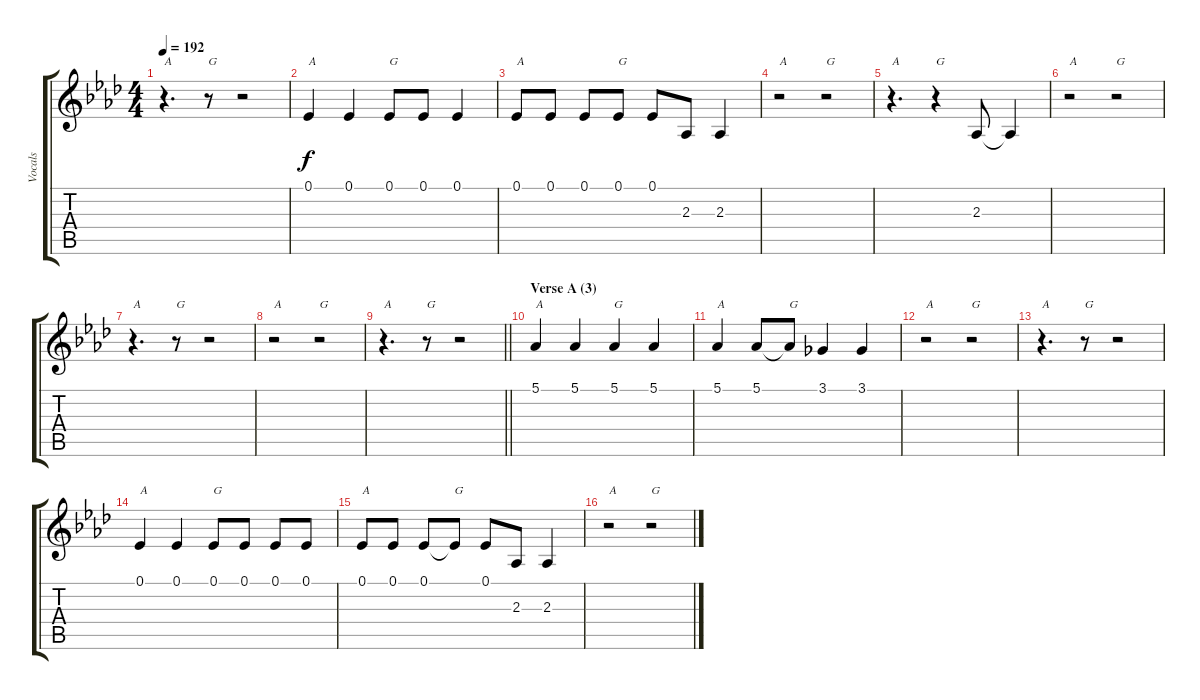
\track ("Vocals" "Vocals") {instrument sopranosax}
\staff {score tabs}
\tuning (Eb4 Bb3 Gb3 Db3 Ab2 Eb2) {hide}
\ts (4 4)
\tempo 192
\clef g2
\ks ab
r.4{d txt "A" dy f} r.8{txt "G"} r.2 |
0.1.4{txt "A"} 0.1.4 0.1.8{txt "G"} 0.1.8 0.1.4 |
0.1.8{txt "A"} 0.1.8 0.1.8 0.1.8{txt "G"} 0.1.8 2.3.8 2.3.4 |
r.2{txt "A"} r.2{txt "G"} |
r.4{d txt "A"} r.4{txt "G"} 2.3.8 2.3{t}.4 |
r.2{txt "A"} r.2{txt "G"} |
r.4{d txt "A"} r.8{txt "G"} r.2 |
r.2{txt "A"} r.2{txt "G"} |
\barLineRight lightlight
r.4{d txt "A"} r.8{txt "G"} r.2 |
\section ("" "Verse A (3)")
5.1.4{txt "A"} 5.1.4 5.1.4{txt "G"} 5.1.4 |
5.1.4{txt "A"} 5.1.8 5.1{t}.8{txt "G"} 3.1.4 3.1.4 |
r.2{txt "A"} r.2{txt "G"} |
r.4{d txt "A"} r.8{txt "G"} r.2 |
0.1.4{txt "A"} 0.1.4 0.1.8{txt "G"} 0.1.8 0.1.8 0.1.8 |
0.1.8{txt "A"} 0.1.8 0.1.8 0.1{t}.8{txt "G"} 0.1.8 2.3.8 2.3.4 |
r.2{txt "A"} r.2{txt "G"}
